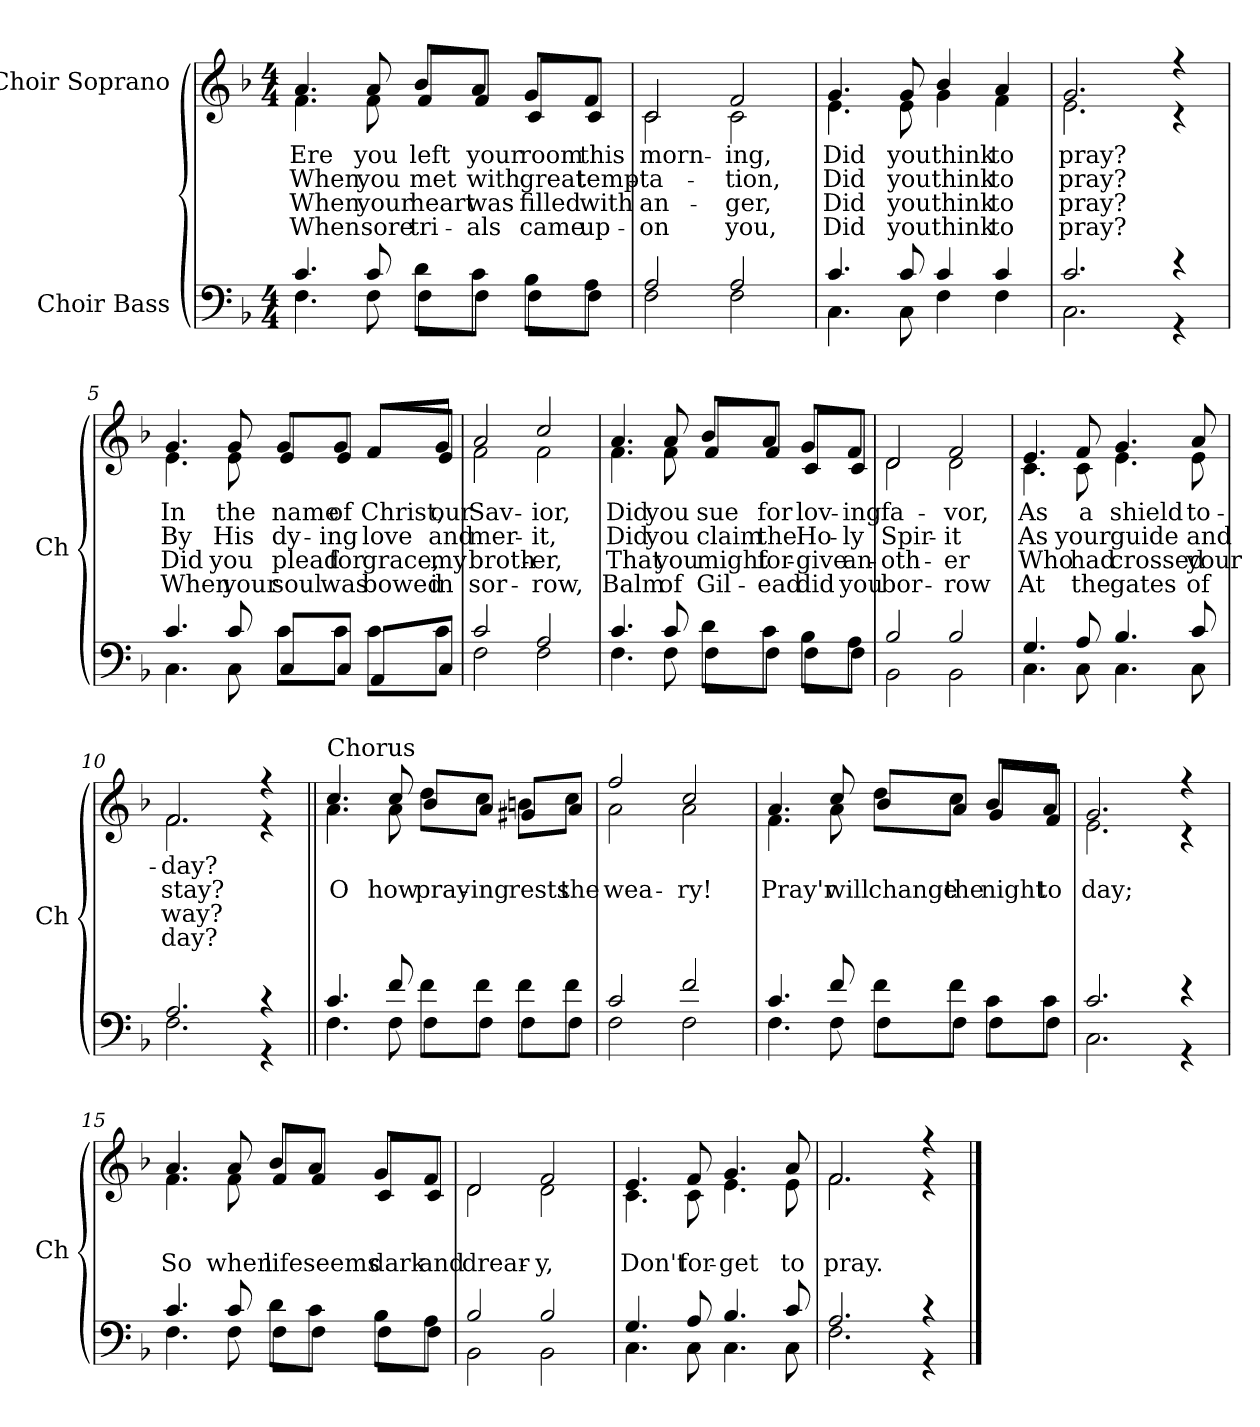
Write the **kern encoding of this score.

**kern	**kern	**text	**text	**text	**text
*part2	*part1	*part1	*part1	*part1	*part1
*staff2	*staff1	*staff1	*staff1	*staff1	*staff1
*I"Choir Bass	*I"Choir Soprano	*	*	*	*
*I'Ch	*I'Ch	*	*	*	*
*stria5	*stria5	*	*	*	*
*clefF4	*clefG2	*	*	*	*
*k[b-]	*k[b-]	*	*	*	*
*M4/4	*M4/4	*	*	*	*
*MM80	*MM80	*	*	*	*
=1	=1	=1	=1	=1	=1
*^	*^	*	*	*	*
4.c	4.F	4.a	4.f	Ere	When	When	When
8c	8F	8a	8f	you	you	your	sore
8d\L	8F\L	8b-/L	8f/L	left	met	heart	tri-
8c\J	8F\J	8a/J	8f/J	your	with	was	-als
8B-\L	8F\L	8g/L	8c/L	room	great	filled	came
8A\J	8F\J	8f/J	8c/J	this	temp-	with	up-
=2	=2	=2	=2	=2	=2	=2	=2
2A	2F	2c	2c	morn-	-ta-	an-	-on
2A	2F	2f	2c	-ing,	-tion,	-ger,	you,
=3	=3	=3	=3	=3	=3	=3	=3
4.c	4.C	4.g	4.e	Did	Did	Did	Did
8c	8C	8g	8e	you	you	you	you
4c	4F	4b-	4g	think	think	think	think
4c	4F	4a	4f	to	to	to	to
=4	=4	=4	=4	=4	=4	=4	=4
2.c	2.C	2.g	2.e	pray?	pray?	pray?	pray?
4r	4r	4r	4r	.	.	.	.
=5	=5	=5	=5	=5	=5	=5	=5
4.c	4.C	4.g	4.e	In	By	Did	When
8c	8C	8g	8e	the	His	you	your
8c\L	8C/L	8g/L	8e/L	name	dy-	plead	soul
8c\J	8C/J	8g/J	8e/J	of	-ing	for	was
8c\L	8AA/L	8f/L	8f/L	Christ,	love	grace,	bowed
8c\J	8C/J	8g/J	8e/J	our	and	my	in
=6	=6	=6	=6	=6	=6	=6	=6
2c	2F	2a	2f	Sav-	mer-	broth-	sor-
2A	2F	2cc	2f	-ior,	-it,	-er,	-row,
=7	=7	=7	=7	=7	=7	=7	=7
4.c	4.F	4.a	4.f	Did	Did	That	Balm
8c	8F	8a	8f	you	you	you	of
8d\L	8F\L	8b-/L	8f/L	sue	claim	might	Gil-
8c\J	8F\J	8a/J	8f/J	for	the	for-	-ead
8B-\L	8F\L	8g/L	8c/L	lov-	Ho-	-give	did
8A\J	8F\J	8f/J	8c/J	-ing	-ly	an-	you
=8	=8	=8	=8	=8	=8	=8	=8
2B-	2BB-	2d	2d	fa-	Spir-	-oth-	bor-
2B-	2BB-	2f	2d	-vor,	-it	-er	-row
=9	=9	=9	=9	=9	=9	=9	=9
4.G	4.C	4.e	4.c	As	As	Who	At
8A	8C	8f	8c	a	your	had	the
4.B-	4.C	4.g	4.e	shield	guide	crossed	gates
8c	8C	8a	8e	to-	and	your	of
=10	=10	=10	=10	=10	=10	=10	=10
2.A	2.F	2.f	2.f	-day?	stay?	way?	day?
4r	4r	4r	4r	.	.	.	.
=11||	=11||	=11||	=11||	=11||	=11||	=11||	=11||
!	!	!LO:TX:a:t=Chorus	!	!	!	!	!
4.c	4.F	4.cc	4.a	.	O	.	.
8f	8F	8cc	8a	.	how	.	.
8f\L	8F\L	8dd\L	8b-/L	.	pray-	.	.
8f\J	8F\J	8cc\J	8a/J	.	-ing	.	.
8f\L	8F\L	8bn\L	8g#X/L	.	rests	.	.
8f\J	8F\J	8cc\J	8a/J	.	the	.	.
=12	=12	=12	=12	=12	=12	=12	=12
2c	2F	2ff	2a	.	wea-	.	.
2f	2F	2cc	2a	.	-ry!	.	.
=13	=13	=13	=13	=13	=13	=13	=13
4.c	4.F	4.a	4.f	.	Pray'r	.	.
8f	8F	8cc	8a	.	will	.	.
8f\L	8F\L	8dd\L	8b-/L	.	change	.	.
8f\J	8F\J	8cc\J	8a/J	.	the	.	.
8c\L	8F\L	8b-/L	8g/L	.	night	.	.
8c\J	8F\J	8a/J	8f/J	.	to	.	.
=14	=14	=14	=14	=14	=14	=14	=14
2.c	2.C	2.g	2.e	.	day;	.	.
4r	4r	4r	4r	.	.	.	.
=15	=15	=15	=15	=15	=15	=15	=15
4.c	4.F	4.a	4.f	.	So	.	.
8c	8F	8a	8f	.	when	.	.
8d\L	8F\L	8b-/L	8f/L	.	life	.	.
8c\J	8F\J	8a/J	8f/J	.	seems	.	.
8B-\L	8F\L	8g/L	8c/L	.	dark	.	.
8A\J	8F\J	8f/J	8c/J	.	and	.	.
=16	=16	=16	=16	=16	=16	=16	=16
2B-	2BB-	2d	2d	.	drear-	.	.
2B-	2BB-	2f	2d	.	-y,	.	.
=17	=17	=17	=17	=17	=17	=17	=17
4.G	4.C	4.e	4.c	.	Don't	.	.
8A	8C	8f	8c	.	for-	.	.
4.B-	4.C	4.g	4.e	.	-get	.	.
8c	8C	8a	8e	.	to	.	.
=18	=18	=18	=18	=18	=18	=18	=18
2.A	2.F	2.f	2.f	.	pray.	.	.
4r	4r	4r	4r	.	.	.	.
*v	*v	*	*	*	*	*	*
*	*v	*v	*	*	*	*
==	==	==	==	==	==
*-	*-	*-	*-	*-	*-
